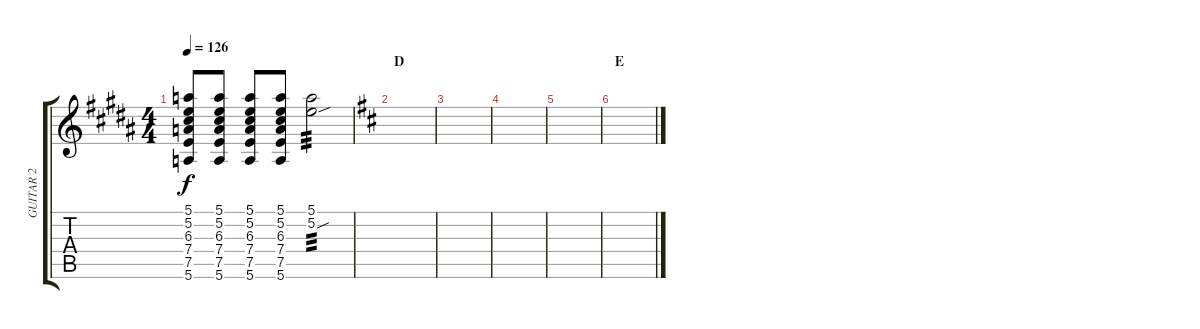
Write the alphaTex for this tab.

\track ("GUITAR 2" "GUITAR 2") {instrument distortionguitar}
\staff {score tabs}
\tuning (E4 B3 G3 D3 A2 E2) {hide}
\ts (4 4)
\tempo 126
\clef g2
\ks b
(5.1 5.2 6.3 7.4 7.5 5.6).8{dy f} (5.1 5.2 6.3 7.4 7.5 5.6).8 (5.1 5.2 6.3 7.4 7.5 5.6).8 (5.1 5.2 6.3 7.4 7.5 5.6).8 (5.1 5.2{sou}).2{tp 3} |
\section ("" "D")
\ks d
|
|
|
|
\section ("" "E")
